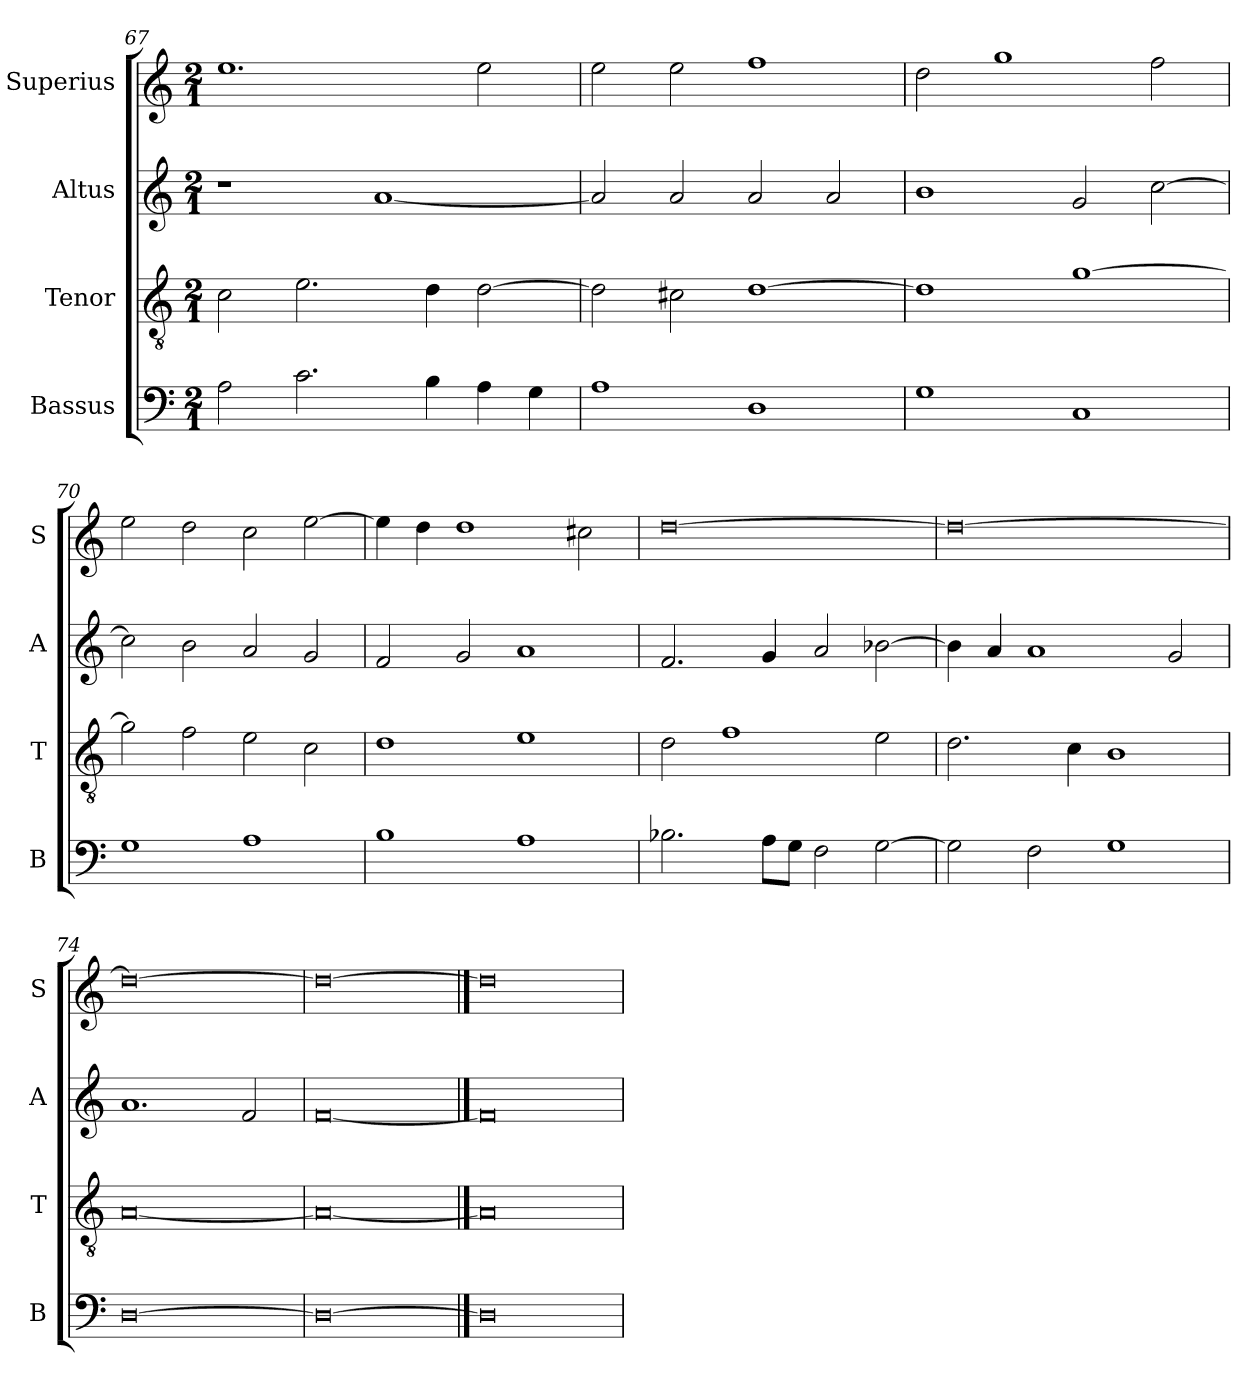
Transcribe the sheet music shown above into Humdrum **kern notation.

**kern	**kern	**kern	**kern
*part4	*part3	*part2	*part1
*staff4	*staff3	*staff2	*staff1
*I"Bassus	*I"Tenor	*I"Altus	*I"Superius
*I'B	*I'T	*I'A	*I'S
*clefF4	*clefGv2	*clefG2	*clefG2
*k[]	*k[]	*k[]	*k[]
*C:	*C:	*C:	*C:
*M2/1	*M2/1	*M2/1	*M2/1
=67	=67	=67	=67
2A	2c	1r	1.ee
2.c	2.e	.	.
.	.	[1a	.
4B	4d	.	.
4A	[2d	.	2ee
4G	.	.	.
=68	=68	=68	=68
1A	2d]	2a]	2ee
.	2c#X	2a	2ee
1D	[1d	2a	1ff
.	.	2a	.
=69	=69	=69	=69
1G	1d]	1b	2dd
.	.	.	1gg
1C	[1g	2g	.
.	.	[2cc	2ff
=70	=70	=70	=70
1G	2g]	2cc]	2ee
.	2f	2b	2dd
1A	2e	2a	2cc
.	2c	2g	[2ee
=71	=71	=71	=71
1B	1d	2f	4ee]
.	.	.	4dd
.	.	2g	1dd
1A	1e	1a	.
.	.	.	2cc#X
=72	=72	=72	=72
2.B-X	2d	2.f	[0dd
.	1f	.	.
8AL	.	4g	.
8GJ	.	.	.
2F	.	2a	.
[2G	2e	[2b-X	.
=73	=73	=73	=73
2G]	2.d	4b-]	0dd_
.	.	4a	.
2F	.	1a	.
.	4c	.	.
1G	1B	.	.
.	.	2g	.
=74	=74	=74	=74
[0D	[0A	1.a	0dd_
.	.	2f	.
=75	=75	=75	=75
0D_	0A_	[0f	0dd_
==76	==76	==76	==76
0D]	0A]	0f]	0dd]
=	=	=	=
*-	*-	*-	*-
